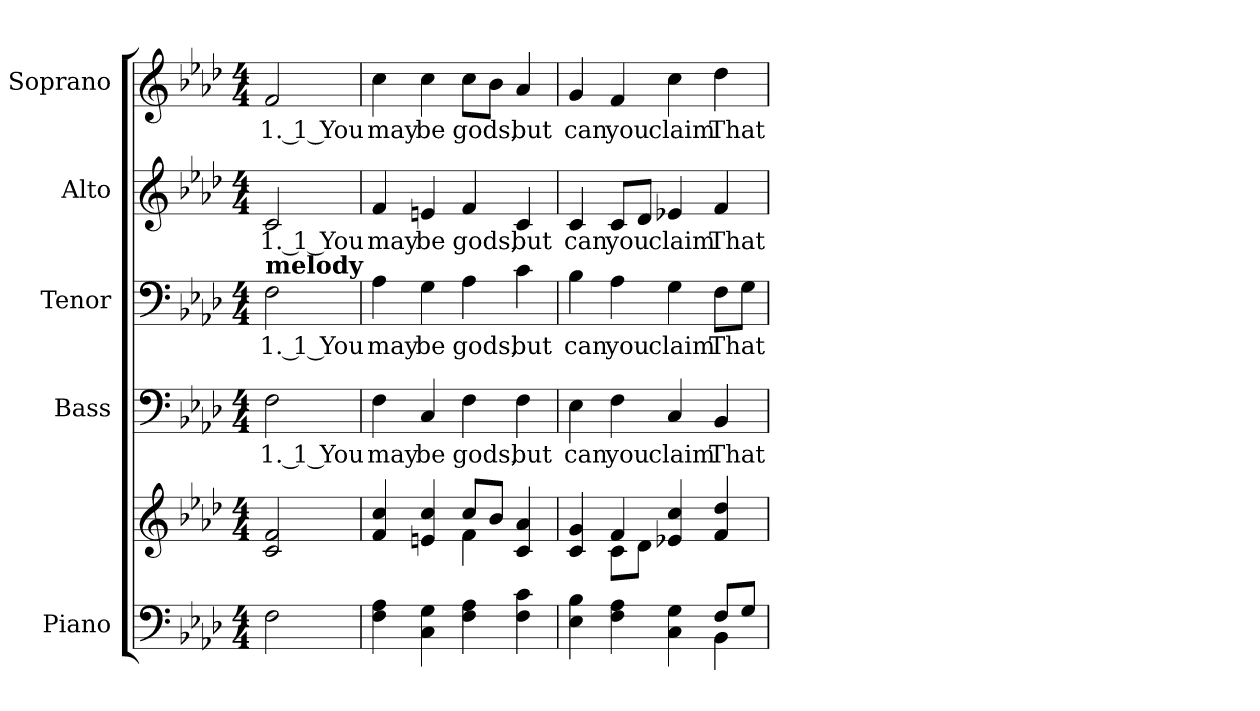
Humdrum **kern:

**kern	**kern	**kern	**text	**kern	**text	**kern	**text	**kern	**text
*part5	*part5	*part4	*part4	*part3	*part3	*part2	*part2	*part1	*part1
*staff6	*staff5	*staff4	*staff4	*staff3	*staff3	*staff2	*staff2	*staff1	*staff1
*I"Piano	*	*I"Bass	*	*I"Tenor	*	*I"Alto	*	*I"Soprano	*
*I'Pno.	*	*I'B.	*	*I'T.	*	*I'A.	*	*I'S.	*
!!LO:PB:g=z
*clefF4	*clefG2	*clefF4	*	*clefF4	*	*clefG2	*	*clefG2	*
*k[b-e-a-d-]	*k[b-e-a-d-]	*k[b-e-a-d-]	*	*k[b-e-a-d-]	*	*k[b-e-a-d-]	*	*k[b-e-a-d-]	*
*A-:	*A-:	*A-:	*	*A-:	*	*A-:	*	*A-:	*
*M4/4	*M4/4	*M4/4	*	*M4/4	*	*M4/4	*	*M4/4	*
*MM120	*MM120	*MM120	*	*MM120	*	*MM120	*	*MM120	*
=1	=1	=1	=1	=1	=1	=1	=1	=1	=1
!	!	!	!LO:LY:b:color=#000000	!	!	!	!	!	!
!	!	!	!	!	!LO:LY:b:color=#000000	!	!	!	!
!	!	!	!	!	!	!	!LO:LY:b:color=#000000	!	!
!	!	!	!	!LO:TX:a:B:t=melody	!	!	!	!	!
!	!	!	!	!	!	!	!	!	!LO:LY:b:color=#000000
2Fi\	2ci/ 2fi	2Fi\	1. 1 You	2Fi\	1. 1 You	2ci/	1. 1 You	2fi/	1. 1 You
=2	=2	=2	=2	=2	=2	=2	=2	=2	=2
*	*^	*	*	*	*	*	*	*	*
!	!	!	!	!LO:LY:b:color=#000000	!	!	!	!	!	!
!	!	!	!	!	!	!LO:LY:b:color=#000000	!	!	!	!
!	!	!	!	!	!	!	!	!LO:LY:b:color=#000000	!	!
!	!	!	!	!	!	!	!	!	!	!LO:LY:b:color=#000000
4Fi\ 4A-i	4fi/ 4cci	2ryy	4Fi\	may	4A-i\	may	4fi/	may	4cci\	may
!	!	!	!	!LO:LY:b:color=#000000	!	!	!	!	!	!
!	!	!	!	!	!	!LO:LY:b:color=#000000	!	!	!	!
!	!	!	!	!	!	!	!	!LO:LY:b:color=#000000	!	!
!	!	!	!	!	!	!	!	!	!	!LO:LY:b:color=#000000
4Ci\ 4Gi	4eni/ 4cci	.	4Ci/	be	4Gi\	be	4eni/	be	4cci\	be
!	!	!	!	!LO:LY:b:color=#000000	!	!	!	!	!	!
!	!	!	!	!	!	!LO:LY:b:color=#000000	!	!	!	!
!	!	!	!	!	!	!	!	!LO:LY:b:color=#000000	!	!
!	!	!	!	!	!	!	!	!	!	!LO:LY:b:color=#000000
4Fi\ 4A-i	8cci/L	4fi\	4Fi\	gods,	4A-i\	gods,	4fi/	gods,	8cci\L	gods,
.	8b-i/J	.	.	.	.	.	.	.	8b-i\J	.
!	!	!	!	!LO:LY:b:color=#000000	!	!	!	!	!	!
!	!	!	!	!	!	!LO:LY:b:color=#000000	!	!	!	!
!	!	!	!	!	!	!	!	!LO:LY:b:color=#000000	!	!
!	!	!	!	!	!	!	!	!	!	!LO:LY:b:color=#000000
4Fi\ 4ci	4ci/ 4a-i	4ryy	4Fi\	but	4ci\	but	4ci/	but	4a-i/	but
=3	=3	=3	=3	=3	=3	=3	=3	=3	=3	=3
*^	*	*	*	*	*	*	*	*	*	*
!	!	!	!	!	!LO:LY:b:color=#000000	!	!	!	!	!	!
!	!	!	!	!	!	!	!LO:LY:b:color=#000000	!	!	!	!
!	!	!	!	!	!	!	!	!	!LO:LY:b:color=#000000	!	!
!	!	!	!	!	!	!	!	!	!	!	!LO:LY:b:color=#000000
4E-i\ 4B-i	2ryy	4ci/ 4gi	4ryy	4E-i\	can	4B-i\	can	4ci/	can	4gi/	can
!	!	!	!	!	!LO:LY:b:color=#000000	!	!	!	!	!	!
!	!	!	!	!	!	!	!LO:LY:b:color=#000000	!	!	!	!
!	!	!	!	!	!	!	!	!	!LO:LY:b:color=#000000	!	!
!	!	!	!	!	!	!	!	!	!	!	!LO:LY:b:color=#000000
4Fi\ 4A-i	.	4fi/	8ci\L	4Fi\	you	4A-i\	you	8ci/L	you	4fi/	you
.	.	.	8d-i\J	.	.	.	.	8d-i/J	.	.	.
!	!	!	!	!	!LO:LY:b:color=#000000	!	!	!	!	!	!
!	!	!	!	!	!	!	!LO:LY:b:color=#000000	!	!	!	!
!	!	!	!	!	!	!	!	!	!LO:LY:b:color=#000000	!	!
!	!	!	!	!	!	!	!	!	!	!	!LO:LY:b:color=#000000
4Ci\ 4Gi	4ryy	4e-Xi/ 4cci	2ryy	4Ci/	claim	4Gi\	claim	4e-Xi/	claim	4cci\	claim
!	!	!	!	!	!LO:LY:b:color=#000000	!	!	!	!	!	!
!	!	!	!	!	!	!	!LO:LY:b:color=#000000	!	!	!	!
!	!	!	!	!	!	!	!	!	!LO:LY:b:color=#000000	!	!
!	!	!	!	!	!	!	!	!	!	!	!LO:LY:b:color=#000000
8Fi/L	4BB-i\	4fi/ 4dd-i	.	4BB-i/	That	8Fi\L	That	4fi/	That	4dd-i\	That
8Gi/J	.	.	.	.	.	8Gi\J	.	.	.	.	.
*v	*v	*	*	*	*	*	*	*	*	*	*
*	*v	*v	*	*	*	*	*	*	*	*
=	=	=	=	=	=	=	=	=	=
*-	*-	*-	*-	*-	*-	*-	*-	*-	*-
